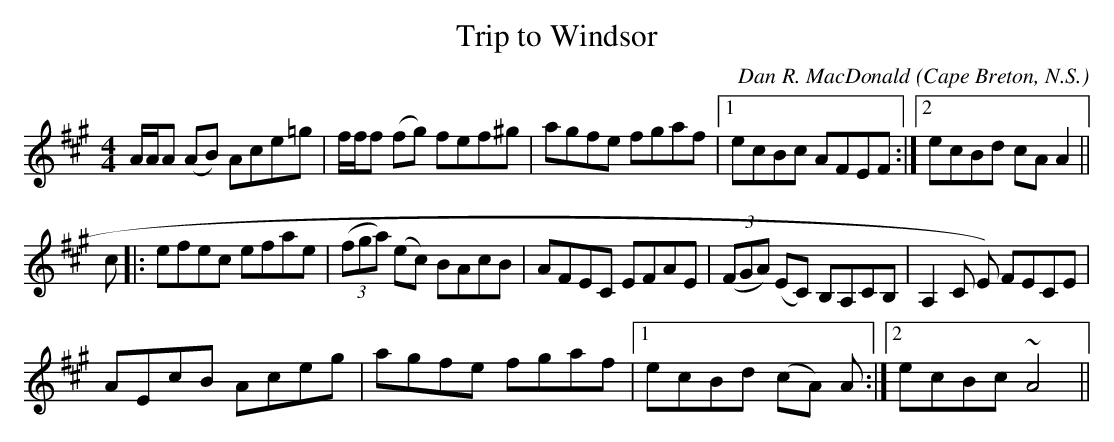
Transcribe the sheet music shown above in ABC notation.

X:1
T:Trip to Windsor
M:4/4
L:1/8
C:Dan R. MacDonald
O:Cape Breton, N.S.
K:A
A/2A/2A (AB) Ace=g| f/2f/2f (fg) fef^g| agfe fgaf|1 ecBc AFEF:|2 ecBd cA
A2||!
c|: efec efae| ((3fga) (ec) BAcB| AFEC EFAE| ((3FGA) (EC) B,A,CB,| A,2 (
C
E) FECE|!
AEcB Aceg| agfe fgaf|1 ecBd (cA) A:|2 ecBc ~ A4||
